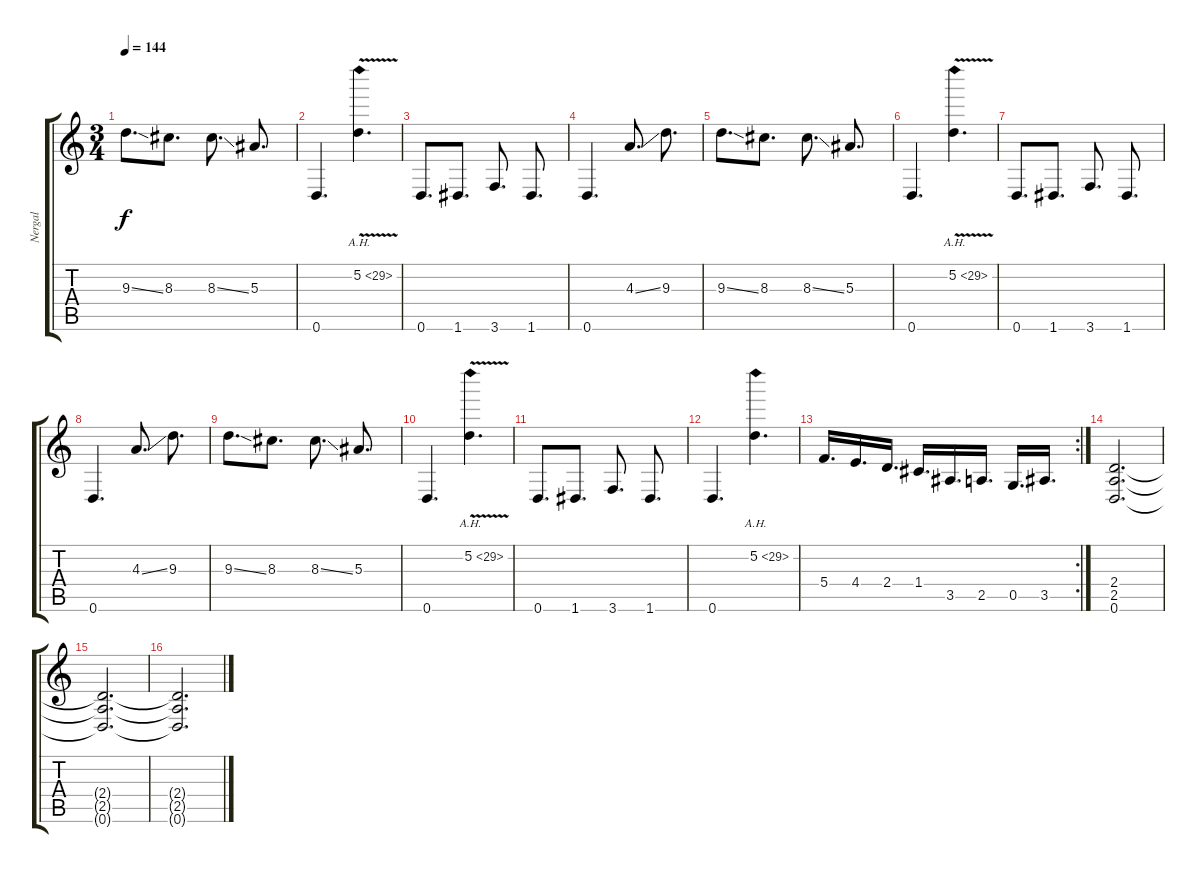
\track ("Nergal" "Nergal") {instrument overdrivenguitar}
\staff {score tabs}
\tuning (D4 A3 F3 C3 G2 D2) {hide}
\ts (3 4)
\tempo 144
\clef g2
\ks c
9.3{ss}.8{d dy f} 8.3.8{d} 8.3{ss}.8{d} 5.3.8{d} |
0.6.4{d} 5.2{ah 24 v}.4{d} |
0.6.8{d} 1.6.8{d} 3.6.8{d} 1.6.8{d} |
0.6.4{d} 4.3{ss}.8{d} 9.3.8{d} |
9.3{ss}.8{d} 8.3.8{d} 8.3{ss}.8{d} 5.3.8{d} |
0.6.4{d} 5.2{ah 24 v}.4{d} |
0.6.8{d} 1.6.8{d} 3.6.8{d} 1.6.8{d} |
0.6.4{d} 4.3{ss}.8{d} 9.3.8{d} |
9.3{ss}.8{d} 8.3.8{d} 8.3{ss}.8{d} 5.3.8{d} |
0.6.4{d} 5.2{ah 24 v}.4{d} |
0.6.8{d} 1.6.8{d} 3.6.8{d} 1.6.8{d} |
0.6.4{d} 5.2{ah 24}.4{d} |
\rc 2
5.4.16{d} 4.4.16{d} 2.4.16{d} 1.4.16{d} 3.5.16{d} 2.5.16{d} 0.5.16{d} 3.5.16{d} |
(2.4 2.5 0.6).2{d} |
(2.4{t} 2.5{t} 0.6{t}).2{d} |
(2.4{t} 2.5{t} 0.6{t}).2{d}
